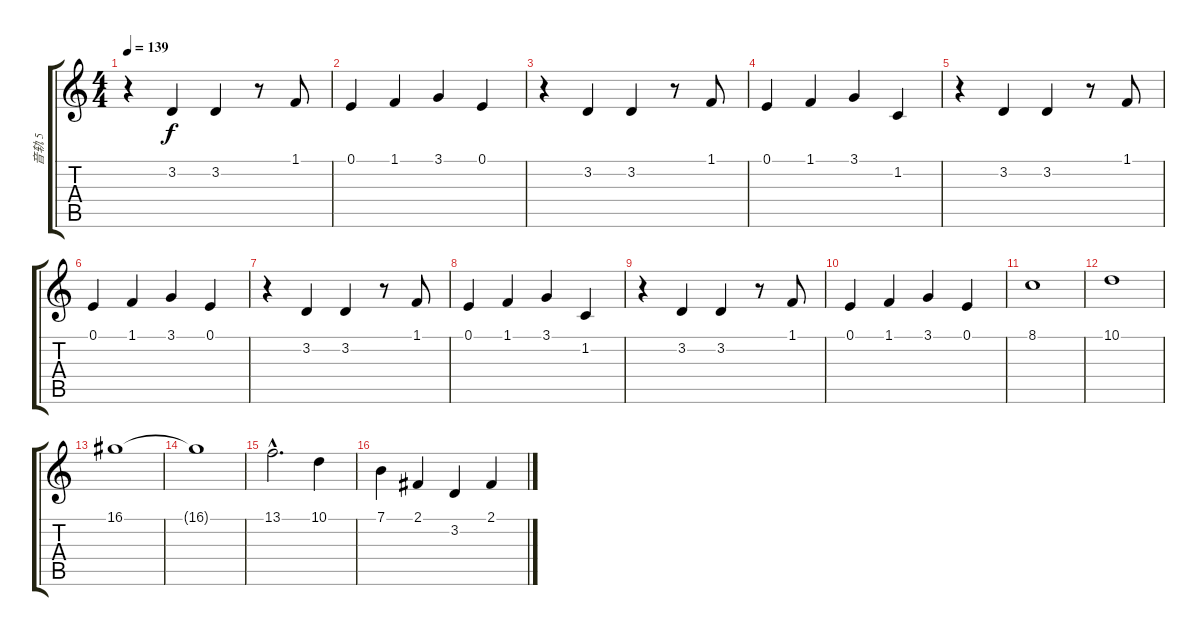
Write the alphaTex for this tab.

\track ("音轨 5" "音轨 5") {instrument stringensemble1}
\staff {score tabs}
\tuning (E4 B3 G3 D3 A2 E2) {hide}
\ts (4 4)
\tempo 139
\clef g2
\ks c
r.4{dy f volume 11} 3.2.4 3.2.4 r.8 1.1.8 |
0.1.4 1.1.4 3.1.4 0.1.4 |
r.4 3.2.4 3.2.4 r.8 1.1.8 |
0.1.4 1.1.4 3.1.4 1.2.4 |
r.4 3.2.4 3.2.4 r.8 1.1.8 |
0.1.4 1.1.4 3.1.4 0.1.4 |
r.4 3.2.4 3.2.4 r.8 1.1.8 |
0.1.4 1.1.4 3.1.4 1.2.4 |
r.4 3.2.4 3.2.4 r.8 1.1.8 |
0.1.4 1.1.4 3.1.4 0.1.4 |
8.1.1 |
10.1.1 |
16.1.1 |
16.1{t}.1 |
13.1{hac}.2{d} 10.1.4 |
7.1.4 2.1.4 3.2.4 2.1.4
